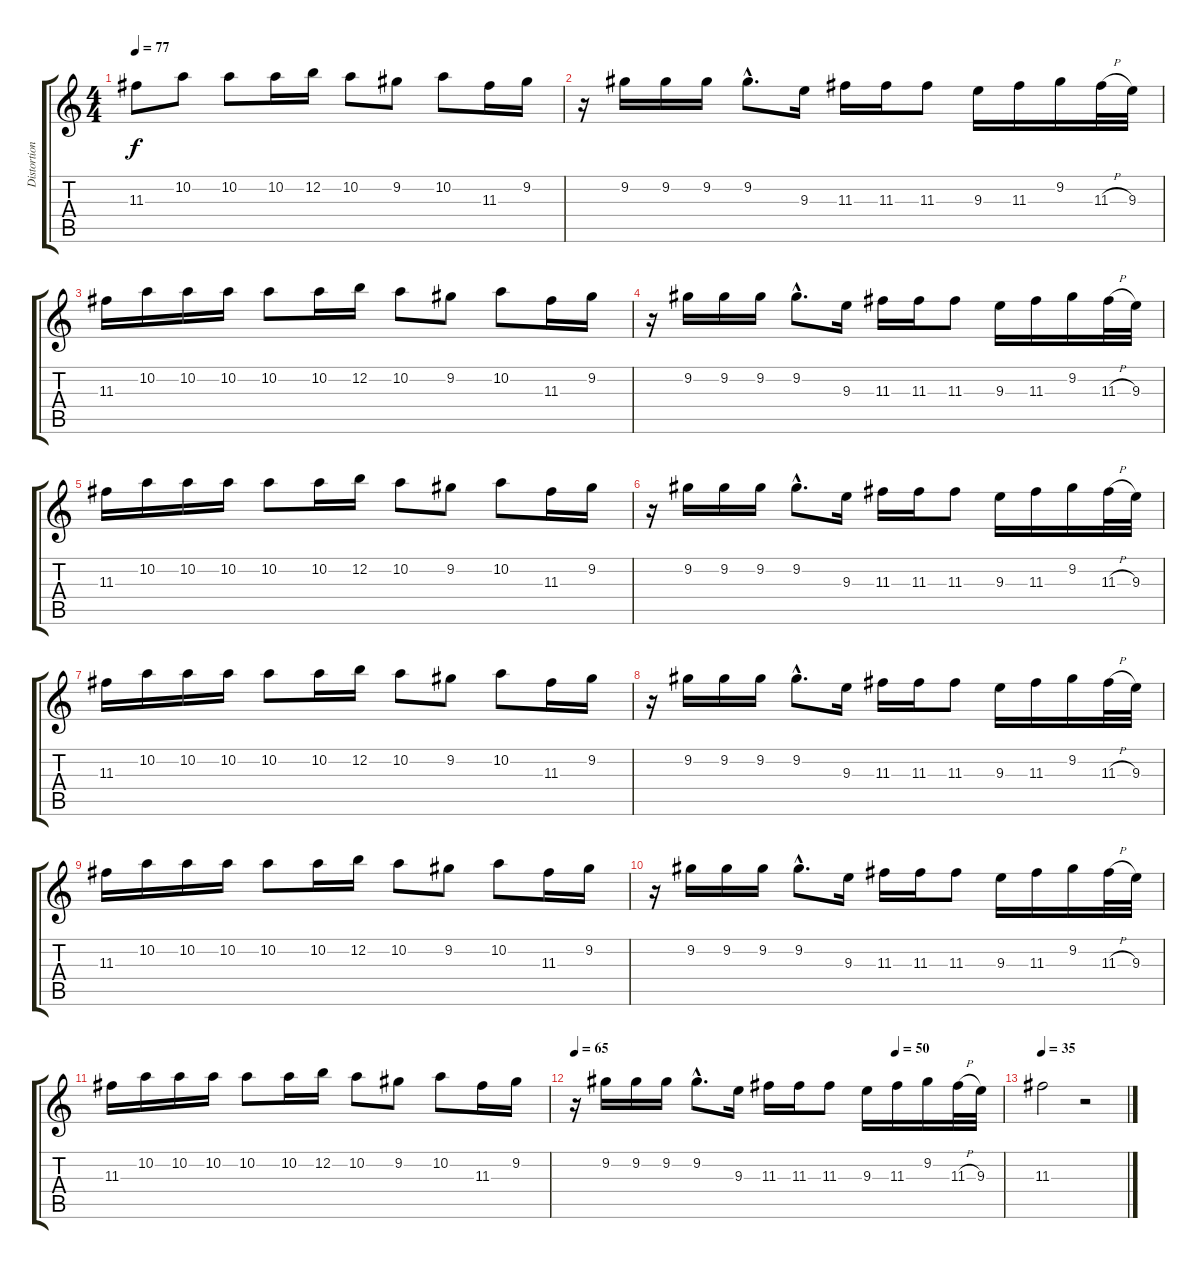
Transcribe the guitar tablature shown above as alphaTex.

\track ("Distortion Guitar 1" "Distortion") {instrument distortionguitar}
\staff {score tabs}
\tuning (E4 B3 G3 D3 A2 E2) {hide}
\ts (4 4)
\tempo 77
\clef g2
\ks c
11.3.8{dy f} 10.2.8 10.2.8 10.2.16 12.2.16 10.2.8 9.2.8 10.2.8 11.3.16 9.2.16 |
r.16 9.2.16 9.2.16 9.2.16 9.2{hac}.8{d} 9.3.16 11.3.16 11.3.16 11.3.8 9.3.16 11.3.16 9.2.16 11.3{h}.32 9.3.32 |
11.3.16 10.2.16 10.2.16 10.2.16 10.2.8 10.2.16 12.2.16 10.2.8 9.2.8 10.2.8 11.3.16 9.2.16 |
r.16 9.2.16 9.2.16 9.2.16 9.2{hac}.8{d} 9.3.16 11.3.16 11.3.16 11.3.8 9.3.16 11.3.16 9.2.16 11.3{h}.32 9.3.32 |
11.3.16 10.2.16 10.2.16 10.2.16 10.2.8 10.2.16 12.2.16 10.2.8 9.2.8 10.2.8 11.3.16 9.2.16 |
r.16 9.2.16 9.2.16 9.2.16 9.2{hac}.8{d} 9.3.16 11.3.16 11.3.16 11.3.8 9.3.16 11.3.16 9.2.16 11.3{h}.32 9.3.32 |
11.3.16 10.2.16 10.2.16 10.2.16 10.2.8 10.2.16 12.2.16 10.2.8 9.2.8 10.2.8 11.3.16 9.2.16 |
r.16 9.2.16 9.2.16 9.2.16 9.2{hac}.8{d} 9.3.16 11.3.16 11.3.16 11.3.8 9.3.16 11.3.16 9.2.16 11.3{h}.32 9.3.32 |
11.3.16 10.2.16 10.2.16 10.2.16 10.2.8 10.2.16 12.2.16 10.2.8 9.2.8 10.2.8 11.3.16 9.2.16 |
r.16 9.2.16 9.2.16 9.2.16 9.2{hac}.8{d} 9.3.16 11.3.16 11.3.16 11.3.8 9.3.16 11.3.16 9.2.16 11.3{h}.32 9.3.32 |
11.3.16 10.2.16 10.2.16 10.2.16 10.2.8 10.2.16 12.2.16 10.2.8 9.2.8 10.2.8 11.3.16 9.2.16 |
\tempo 65
\tempo (50 0.75)
r.16 9.2.16 9.2.16 9.2.16 9.2{hac}.8{d} 9.3.16 11.3.16 11.3.16 11.3.8 9.3.16 11.3.16 9.2.16 11.3{h}.32 9.3.32 |
\tempo 35
11.3.2 r.2
